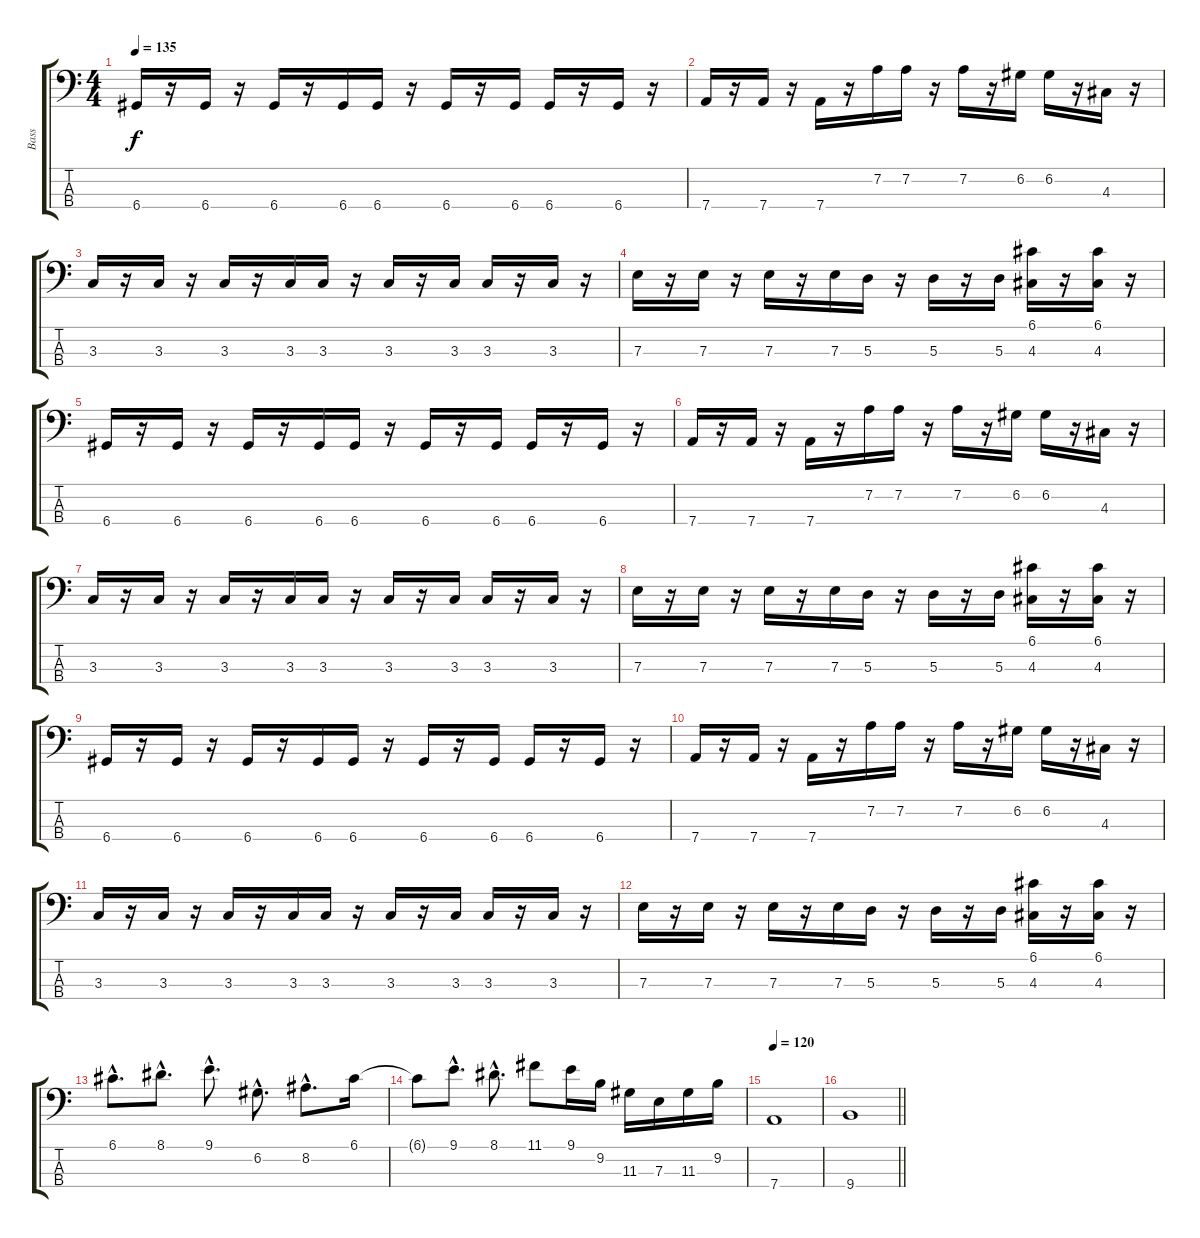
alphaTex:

\track ("Bass" "Bass") {instrument electricbasspick}
\staff {score tabs}
\tuning (G2 D2 A1 D1) {hide}
\ts (4 4)
\tempo 135
\clef f4
\ks c
6.4.16{dy f} r.16 6.4.16 r.16 6.4.16 r.16 6.4.16 6.4.16 r.16 6.4.16 r.16 6.4.16 6.4.16 r.16 6.4.16 r.16 |
7.4.16 r.16 7.4.16 r.16 7.4.16 r.16 7.2.16 7.2.16 r.16 7.2.16 r.16 6.2.16 6.2.16 r.16 4.3.16 r.16 |
3.3.16 r.16 3.3.16 r.16 3.3.16 r.16 3.3.16 3.3.16 r.16 3.3.16 r.16 3.3.16 3.3.16 r.16 3.3.16 r.16 |
7.3.16 r.16 7.3.16 r.16 7.3.16 r.16 7.3.16 5.3.16 r.16 5.3.16 r.16 5.3.16 (6.1 4.3).16 r.16 (6.1 4.3).16 r.16 |
6.4.16 r.16 6.4.16 r.16 6.4.16 r.16 6.4.16 6.4.16 r.16 6.4.16 r.16 6.4.16 6.4.16 r.16 6.4.16 r.16 |
7.4.16 r.16 7.4.16 r.16 7.4.16 r.16 7.2.16 7.2.16 r.16 7.2.16 r.16 6.2.16 6.2.16 r.16 4.3.16 r.16 |
3.3.16 r.16 3.3.16 r.16 3.3.16 r.16 3.3.16 3.3.16 r.16 3.3.16 r.16 3.3.16 3.3.16 r.16 3.3.16 r.16 |
7.3.16 r.16 7.3.16 r.16 7.3.16 r.16 7.3.16 5.3.16 r.16 5.3.16 r.16 5.3.16 (6.1 4.3).16 r.16 (6.1 4.3).16 r.16 |
6.4.16 r.16 6.4.16 r.16 6.4.16 r.16 6.4.16 6.4.16 r.16 6.4.16 r.16 6.4.16 6.4.16 r.16 6.4.16 r.16 |
7.4.16 r.16 7.4.16 r.16 7.4.16 r.16 7.2.16 7.2.16 r.16 7.2.16 r.16 6.2.16 6.2.16 r.16 4.3.16 r.16 |
3.3.16 r.16 3.3.16 r.16 3.3.16 r.16 3.3.16 3.3.16 r.16 3.3.16 r.16 3.3.16 3.3.16 r.16 3.3.16 r.16 |
7.3.16 r.16 7.3.16 r.16 7.3.16 r.16 7.3.16 5.3.16 r.16 5.3.16 r.16 5.3.16 (6.1 4.3).16 r.16 (6.1 4.3).16 r.16 |
6.1{hac}.8{d} 8.1{hac}.8{d} 9.1{hac}.8{d} 6.2{hac}.8{d} 8.2{hac}.8{d} 6.1.16 |
6.1{t}.8 9.1{hac}.8{d} 8.1{hac}.8{d} 11.1.8 9.1.16 9.2.16 11.3.16 7.3.16 11.3.16 9.2.16 |
\tempo 120
7.4.1 |
\barLineRight lightlight
9.4.1
